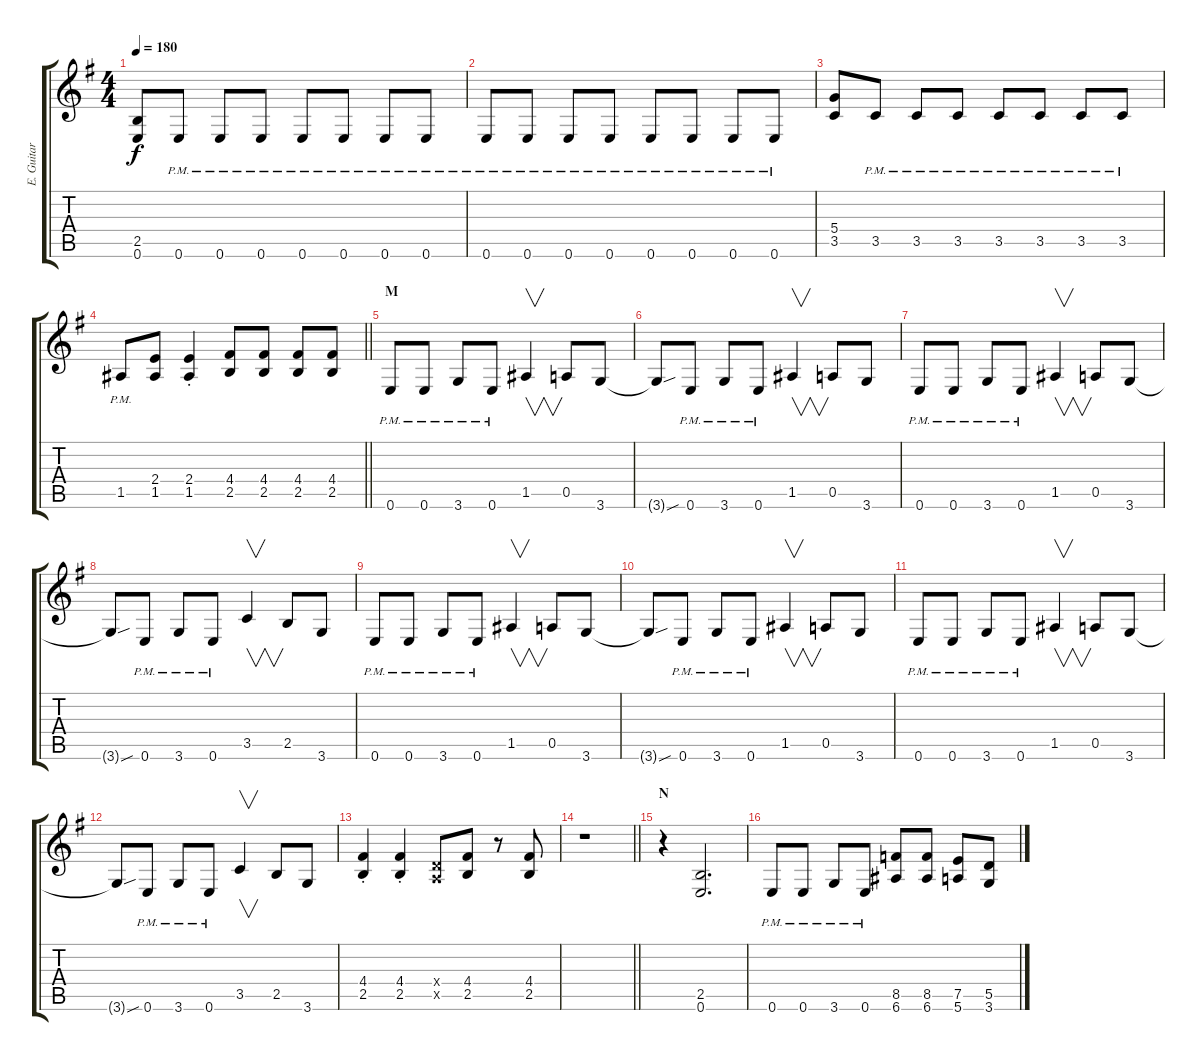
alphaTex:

\track ("E. Guitar I" "E. Guitar ") {instrument overdrivenguitar}
\staff {score tabs}
\tuning (E4 B3 G3 D3 A2 E2) {hide}
\ts (4 4)
\tempo 180
\clef g2
\ks g
(2.5 0.6).8{dy f} 0.6{pm}.8 0.6{pm}.8 0.6{pm}.8 0.6{pm}.8 0.6{pm}.8 0.6{pm}.8 0.6{pm}.8 |
0.6{pm}.8 0.6{pm}.8 0.6{pm}.8 0.6{pm}.8 0.6{pm}.8 0.6{pm}.8 0.6{pm}.8 0.6{pm}.8 |
(5.4 3.5).8 3.5{pm}.8 3.5{pm}.8 3.5{pm}.8 3.5{pm}.8 3.5{pm}.8 3.5{pm}.8 3.5{pm}.8 |
\barLineRight lightlight
1.5{pm}.8 (2.4 1.5).8 (2.4{st} 1.5{st}).4 (4.4 2.5).8 (4.4 2.5).8 (4.4 2.5).8 (4.4 2.5).8 |
\section ("" "M")
0.6{pm}.8 0.6{pm}.8 3.6{pm}.8 0.6{pm}.8 1.5.4{v} 0.5.8 3.6.8 |
3.6{sou t}.8 0.6{pm}.8 3.6{pm}.8 0.6{pm}.8 1.5.4{v} 0.5.8 3.6.8 |
0.6{pm}.8 0.6{pm}.8 3.6{pm}.8 0.6{pm}.8 1.5.4{v} 0.5.8 3.6.8 |
3.6{sou t}.8 0.6{pm}.8 3.6{pm}.8 0.6{pm}.8 3.5.4{v} 2.5.8 3.6.8 |
0.6{pm}.8 0.6{pm}.8 3.6{pm}.8 0.6{pm}.8 1.5.4{v} 0.5.8 3.6.8 |
3.6{sou t}.8 0.6{pm}.8 3.6{pm}.8 0.6{pm}.8 1.5.4{v} 0.5.8 3.6.8 |
0.6{pm}.8 0.6{pm}.8 3.6{pm}.8 0.6{pm}.8 1.5.4{v} 0.5.8 3.6.8 |
3.6{sou t}.8 0.6{pm}.8 3.6{pm}.8 0.6{pm}.8 3.5.4{v} 2.5.8 3.6.8 |
(4.4{st} 2.5{st}).4 (4.4{st} 2.5{st}).4 (0.4{x} 0.5{x}).8 (4.4 2.5).8 r.8 (4.4 2.5).8 |
\barLineRight lightlight
r.1 |
\section ("" "N")
r.4 (2.5 0.6).2{d} |
0.6{pm}.8 0.6{pm}.8 3.6{pm}.8 0.6{pm}.8 (8.5 6.6).8 (8.5 6.6).8 (7.5 5.6).8 (5.5 3.6).8
